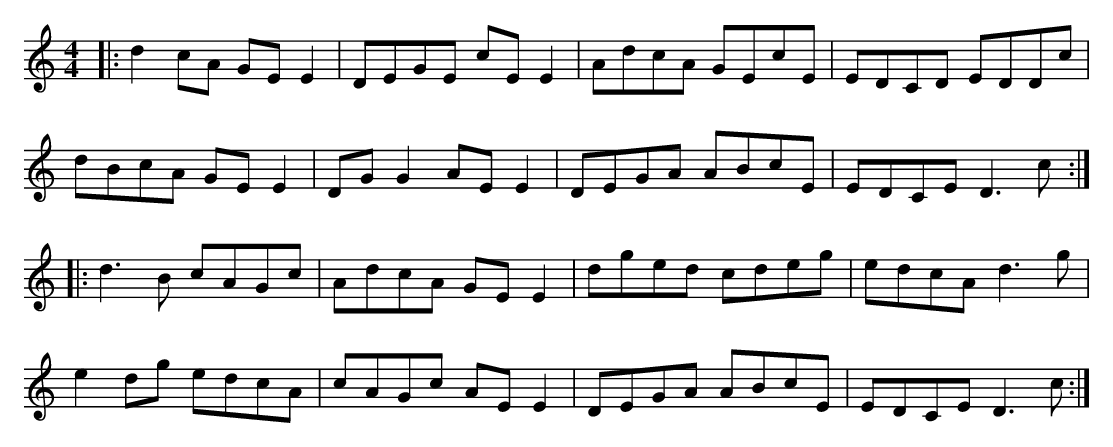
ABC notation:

X:1
M:4/4
K:C
|:d2 cA GE E2|DEGE cE E2|AdcA GEcE|EDCD EDDc|
dBcA GE E2|DG G2 AE E2|DEGA ABcE|EDCE D3 c:|
|:d3 B cAGc|AdcA GE E2|dged cdeg|edcA d3 g|
e2 dg edcA|cAGc AE E2|DEGA ABcE|EDCE D3 c:|
